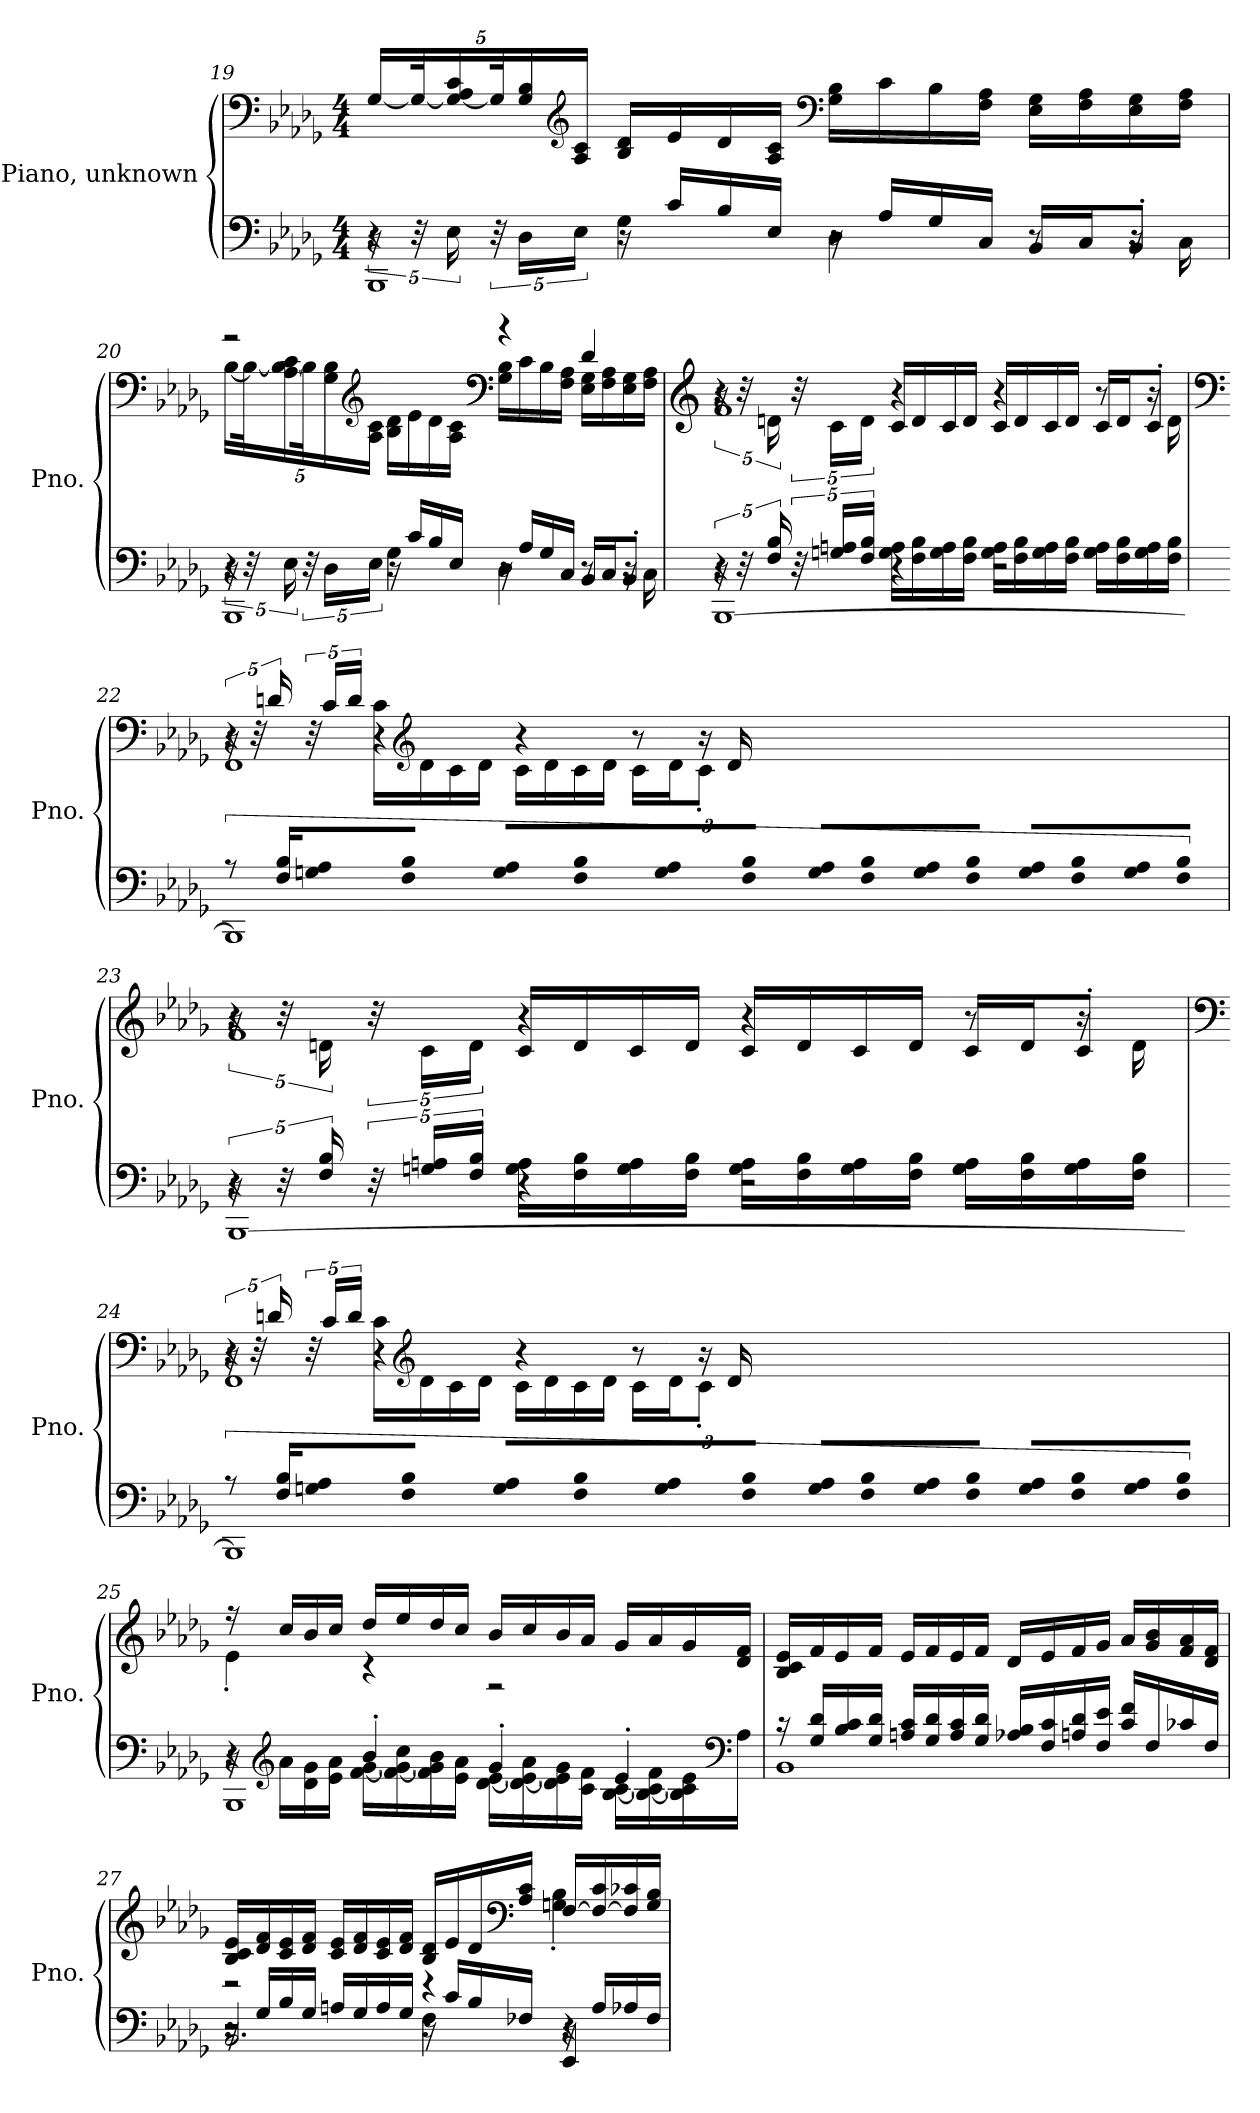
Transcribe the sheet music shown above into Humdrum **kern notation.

**kern	**kern
*part1	*part1
*staff2	*staff1
*I"Piano, unknown	*
*I'Pno.	*
*clefF4	*clefF4
*k[b-e-a-d-g-]	*k[b-e-a-d-g-]
*M4/4	*M4/4
=19	=19
*^	*
*	*^	*
*	*	*	*Xbrackettup
4r	20r	1BBB-	[20G-/LL
.	40r	.	40G-/K_
.	20E-\	.	20G-/_ 20A-/ 20c/
.	40r	.	40G-/K]
.	20D-\LL	.	20G-/ 20B-/
*	*	*	*clefG2
.	20E-\JJ	.	20A-/ 20c/JJ
16r	4G-\	.	16B-/ 16d-/LL
16c/LL	.	.	16e-/
16B-/	.	.	16d-/
16E-/JJ	.	.	16A-/ 16c/JJ
*	*	*	*clefF4
16r	4D-\	.	16G-\ 16B-\LL
16A-/LL	.	.	16c\
16G-/	.	.	16B-\
16C/JJ	.	.	16F\ 16A-\JJ
16BB-/LL	8r	.	16E-\ 16G-\LL
16C/J	.	.	16F\ 16A-\
8BB-'/J	16r	.	16E-\ 16G-\
.	16C\	.	16F\ 16A-\JJ
!!LO:LB:g=z
=20	=20	=20	=20
*	*	*	*^
4r	20r	1BBB-	2r	[20B-\LL
.	40r	.	.	40B-\K_
.	20E-\	.	.	20A-\ 20B-\_ 20c\
.	40r	.	.	40B-\K]
.	20D-\LL	.	.	20G-\ 20B-\
*	*	*	*clefG2	*
.	20E-\JJ	.	.	20A-\ 20c\JJ
16r	4G-\	.	.	16B-\ 16d-\LL
16c/LL	.	.	.	16e-\
16B-/	.	.	.	16d-\
16E-/JJ	.	.	.	16A-\ 16c\JJ
*	*	*	*clefF4	*
16r	4D-\	.	4r	16G-\ 16B-\LL
16A-/LL	.	.	.	16c\
16G-/	.	.	.	16B-\
16C/JJ	.	.	.	16F\ 16A-\JJ
16BB-/LL	8r	.	4d-/	16E-\ 16G-\LL
16C/J	.	.	.	16F\ 16A-\
8BB-'/J	16r	.	.	16E-\ 16G-\
.	16C\	.	.	16F\ 16A-\JJ
*	*	*	*v	*v
!!LO:LB:g=z
=21	=21	=21	=21
*	*	*	*clefG2
*	*	*	*^
*	*	*	*	*brackettup
*	*	*	*	*^
20r	4r	[1BBB-	1f	20r	4r
40r	.	.	.	40r	.
20F/ 20B-/	.	.	.	20dn\	.
40r	.	.	.	40r	.
20Gn/ 20An/LL	.	.	.	20c\LL	.
20F/ 20B-/JJ	.	.	.	20d\JJ	.
4r	16G\ 16A\LL	.	.	4r	16c/LL
.	16F\ 16B-\	.	.	.	16d/
.	16G\ 16A\	.	.	.	16c/
.	16F\ 16B-\JJ	.	.	.	16d/JJ
2r	16G\ 16A\LL	.	.	4r	16c/LL
.	16F\ 16B-\	.	.	.	16d/
.	16G\ 16A\	.	.	.	16c/
.	16F\ 16B-\JJ	.	.	.	16d/JJ
.	16G\ 16A\LL	.	.	8r	16c/LL
.	16F\ 16B-\	.	.	.	16d/J
.	16G\ 16A\	.	.	16r	8c'/J
.	16F\ 16B-\JJ	.	.	16d\	.
*v	*v	*v	*	*	*
!!LO:PB:g=z	!!	!!
=22	=22	=22	=22
*	*clefF4	*	*
*^	*	*	*
12r	1BBB-]	20r	4r	1FF
.	.	40r	.	.
.	.	20dn/	.	.
24F/ 24B-/LL	.	.	.	.
16Gn/ 16A-/	.	40r	.	.
.	.	20c/LL	.	.
16F/ 16B-/JJ	.	.	.	.
.	.	20d/JJ	.	.
16G/ 16A-/LL	.	4r	16c\LL	.
*	*	*clefG2	*	*
16F/ 16B-/	.	.	16d\	.
16G/ 16A-/	.	.	16c\	.
16F/ 16B-/JJ	.	.	16d\JJ	.
16G/ 16A-/LL	.	4r	16c\LL	.
16F/ 16B-/	.	.	16d\	.
16G/ 16A-/	.	.	16c\	.
16F/ 16B-/JJ	.	.	16d\JJ	.
16G/ 16A-/LL	.	8r	16c\LL	.
16F/ 16B-/	.	.	16d\J	.
16G/ 16A-/	.	16r	8c'\J	.
16F/ 16B-/JJ	.	16d/	.	.
!!LO:LB:g=z	!!	!!
=23	=23	=23	=23	=23
*	*^	*	*	*
20r	4r	[1BBB-	1f	20r	4r
40r	.	.	.	40r	.
20F/ 20B-/	.	.	.	20dn\	.
40r	.	.	.	40r	.
20Gn/ 20An/LL	.	.	.	20c\LL	.
20F/ 20B-/JJ	.	.	.	20d\JJ	.
4r	16G\ 16A\LL	.	.	4r	16c/LL
.	16F\ 16B-\	.	.	.	16d/
.	16G\ 16A\	.	.	.	16c/
.	16F\ 16B-\JJ	.	.	.	16d/JJ
2r	16G\ 16A\LL	.	.	4r	16c/LL
.	16F\ 16B-\	.	.	.	16d/
.	16G\ 16A\	.	.	.	16c/
.	16F\ 16B-\JJ	.	.	.	16d/JJ
.	16G\ 16A\LL	.	.	8r	16c/LL
.	16F\ 16B-\	.	.	.	16d/J
.	16G\ 16A\	.	.	16r	8c'/J
.	16F\ 16B-\JJ	.	.	16d\	.
*v	*v	*v	*	*	*
!!LO:LB:g=z	!!	!!
=24	=24	=24	=24
*	*clefF4	*	*
*^	*	*	*
12r	1BBB-]	20r	4r	1FF
.	.	40r	.	.
.	.	20dn/	.	.
24F/ 24B-/LL	.	.	.	.
16Gn/ 16A-/	.	40r	.	.
.	.	20c/LL	.	.
16F/ 16B-/JJ	.	.	.	.
.	.	20d/JJ	.	.
16G/ 16A-/LL	.	4r	16c\LL	.
*	*	*clefG2	*	*
16F/ 16B-/	.	.	16d\	.
16G/ 16A-/	.	.	16c\	.
16F/ 16B-/JJ	.	.	16d\JJ	.
16G/ 16A-/LL	.	4r	16c\LL	.
16F/ 16B-/	.	.	16d\	.
16G/ 16A-/	.	.	16c\	.
16F/ 16B-/JJ	.	.	16d\JJ	.
16G/ 16A-/LL	.	8r	16c\LL	.
16F/ 16B-/	.	.	16d\J	.
16G/ 16A-/	.	16r	8c'\J	.
16F/ 16B-/JJ	.	16d/	.	.
*	*	*	*v	*v
!!LO:LB:g=z
=25	=25	=25	=25
*	*^	*	*
4r	16r	1BBB-	16r	4e-'\
*clefG2	*	*	*	*
.	16a-\LL	.	16cc/LL	.
.	16d-\ 16g-\	.	16b-/	.
.	16e-\ 16a-\JJ	.	16cc/JJ	.
4b-'/	[16f\ [16g-\LL	.	16dd-/LL	4r
.	16f\_ 16g-\_ 16cc\	.	16ee-/	.
.	16f\] 16g-\] 16b-\	.	16dd-/	.
.	16e-\ 16a-\JJ	.	16cc/JJ	.
4g-'/	[16d-\ [16e-\LL	.	16b-/LL	2r
.	16d-\_ 16e-\_ 16a-\	.	16cc/	.
.	16d-\] 16e-\] 16g-\	.	16b-/	.
.	16c\ 16f\JJ	.	16a-/JJ	.
4e-'/	[16B-\ [16c\LL	.	16g-/LL	.
.	16B-\_ 16c\_ 16f\	.	16a-/	.
.	16B-\] 16c\] 16e-\	.	16g-/	.
*clefF4	*	*	*	*
.	16A-\JJ	.	16d-/ 16f/JJ	.
*	*v	*v	*	*
*	*	*v	*v
!!LO:LB:g=z
=26	=26	=26
16r	1BB-	16B-/ 16c/ 16e-/LL
16G-/ 16d-/LL	.	16f/
16B-/ 16c/	.	16e-/
16G-/ 16d-/JJ	.	16f/JJ
16An/ 16c/LL	.	16e-/LL
16G-/ 16d-/	.	16f/
16A/ 16c/	.	16e-/
16G-/ 16d-/JJ	.	16f/JJ
16A-X/ 16B-/LL	.	16d-/LL
16F/ 16c/	.	16e-/
16An/ 16d-/	.	16f/
16F/ 16e-/JJ	.	16g-/JJ
16c/ 16f/LL	.	16a-/LL
16F/	.	16g-/ 16b-/
16c-X/	.	16f/ 16a-/
16F/JJ	.	16d-/ 16f/JJ
!!LO:LB:g=z
=27	=27	=27
*	*^	*^
16r	2r	2.BB-/	16B-/ 16c/ 16e-/LL	2r
16G-/LL	.	.	16d-/ 16f/	.
16B-/	.	.	16c/ 16e-/	.
16G-/JJ	.	.	16d-/ 16f/JJ	.
16An/LL	.	.	16c/ 16e-/LL	.
16G-/	.	.	16d-/ 16f/	.
16A/	.	.	16c/ 16e-/	.
16G-/JJ	.	.	16d-/ 16f/JJ	.
16r	4F\	.	16B-/ 16d-/LL	4r
16c/LL	.	.	16e-/	.
16B-/	.	.	16d-/	.
*	*	*	*clefF4	*
16F-X/JJ	.	.	16A-/ 16c/JJ	.
16r	4r	4EE-/	[16F/LL	4Gn\' 4B-\'
16A/LL	.	.	16F/_ 16c/	.
16A-X/	.	.	16F/] 16c-X/	.
16F-/JJ	.	.	16G/ 16B-/JJ	.
*v	*v	*v	*	*
*	*v	*v
=	=
*-	*-
